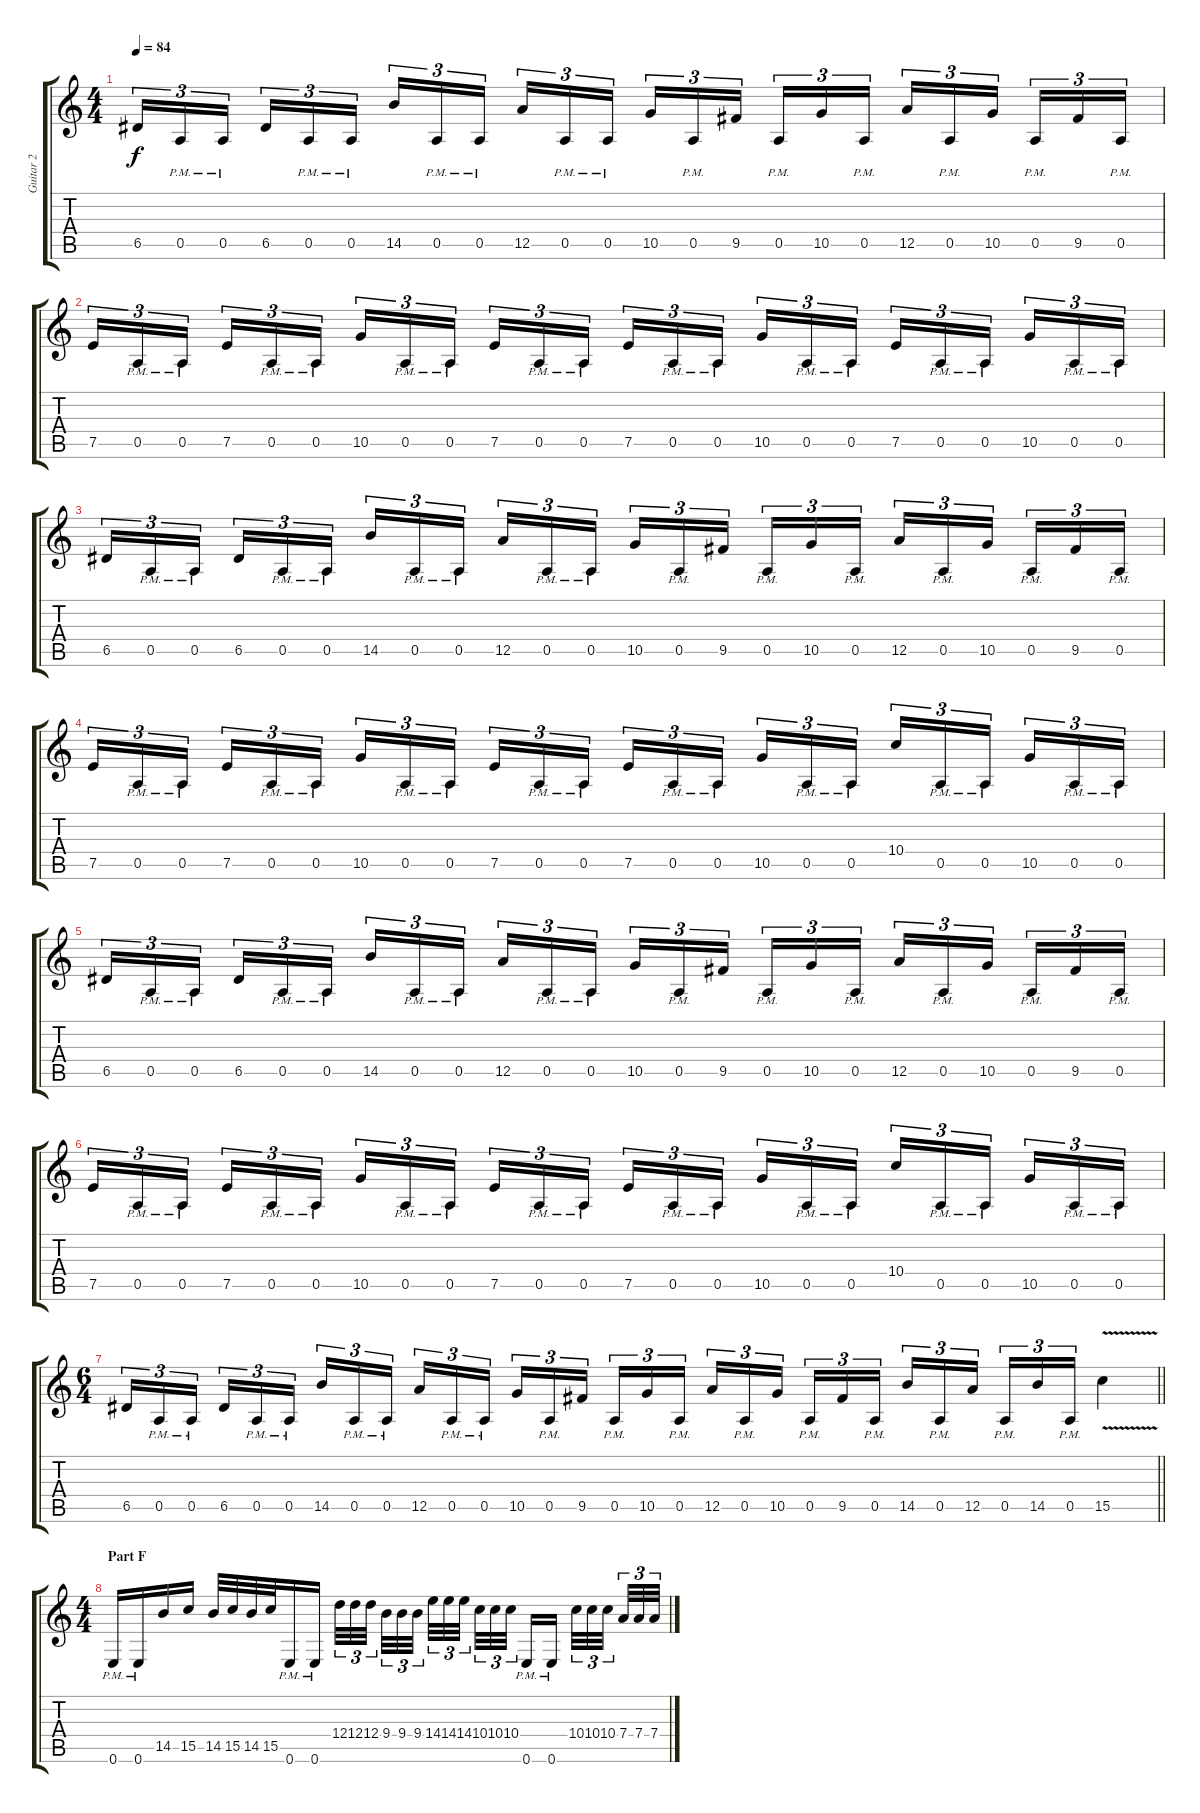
\track ("Guitar 2" "Guitar 2") {instrument distortionguitar}
\staff {score tabs}
\tuning (E4 B3 G3 D3 A2 E2) {hide}
\ts (4 4)
\tempo 84
\clef g2
\ks c
6.5.16{tu (3 2) dy f} 0.5{pm}.16{tu (3 2)} 0.5{pm}.16{tu (3 2) beam splitsecondary} 6.5.16{tu (3 2)} 0.5{pm}.16{tu (3 2)} 0.5{pm}.16{tu (3 2)} 14.5.16{tu (3 2)} 0.5{pm}.16{tu (3 2)} 0.5{pm}.16{tu (3 2) beam splitsecondary} 12.5.16{tu (3 2)} 0.5{pm}.16{tu (3 2)} 0.5{pm}.16{tu (3 2)} 10.5.16{tu (3 2)} 0.5{pm}.16{tu (3 2)} 9.5.16{tu (3 2) beam splitsecondary} 0.5{pm}.16{tu (3 2)} 10.5.16{tu (3 2)} 0.5{pm}.16{tu (3 2)} 12.5.16{tu (3 2)} 0.5{pm}.16{tu (3 2)} 10.5.16{tu (3 2) beam splitsecondary} 0.5{pm}.16{tu (3 2)} 9.5.16{tu (3 2)} 0.5{pm}.16{tu (3 2)} |
7.5.16{tu (3 2)} 0.5{pm}.16{tu (3 2)} 0.5{pm}.16{tu (3 2) beam splitsecondary} 7.5.16{tu (3 2)} 0.5{pm}.16{tu (3 2)} 0.5{pm}.16{tu (3 2)} 10.5.16{tu (3 2)} 0.5{pm}.16{tu (3 2)} 0.5{pm}.16{tu (3 2) beam splitsecondary} 7.5.16{tu (3 2)} 0.5{pm}.16{tu (3 2)} 0.5{pm}.16{tu (3 2)} 7.5.16{tu (3 2)} 0.5{pm}.16{tu (3 2)} 0.5{pm}.16{tu (3 2) beam splitsecondary} 10.5.16{tu (3 2)} 0.5{pm}.16{tu (3 2)} 0.5{pm}.16{tu (3 2)} 7.5.16{tu (3 2)} 0.5{pm}.16{tu (3 2)} 0.5{pm}.16{tu (3 2) beam splitsecondary} 10.5.16{tu (3 2)} 0.5{pm}.16{tu (3 2)} 0.5{pm}.16{tu (3 2)} |
6.5.16{tu (3 2)} 0.5{pm}.16{tu (3 2)} 0.5{pm}.16{tu (3 2) beam splitsecondary} 6.5.16{tu (3 2)} 0.5{pm}.16{tu (3 2)} 0.5{pm}.16{tu (3 2)} 14.5.16{tu (3 2)} 0.5{pm}.16{tu (3 2)} 0.5{pm}.16{tu (3 2) beam splitsecondary} 12.5.16{tu (3 2)} 0.5{pm}.16{tu (3 2)} 0.5{pm}.16{tu (3 2)} 10.5.16{tu (3 2)} 0.5{pm}.16{tu (3 2)} 9.5.16{tu (3 2) beam splitsecondary} 0.5{pm}.16{tu (3 2)} 10.5.16{tu (3 2)} 0.5{pm}.16{tu (3 2)} 12.5.16{tu (3 2)} 0.5{pm}.16{tu (3 2)} 10.5.16{tu (3 2) beam splitsecondary} 0.5{pm}.16{tu (3 2)} 9.5.16{tu (3 2)} 0.5{pm}.16{tu (3 2)} |
7.5.16{tu (3 2)} 0.5{pm}.16{tu (3 2)} 0.5{pm}.16{tu (3 2) beam splitsecondary} 7.5.16{tu (3 2)} 0.5{pm}.16{tu (3 2)} 0.5{pm}.16{tu (3 2)} 10.5.16{tu (3 2)} 0.5{pm}.16{tu (3 2)} 0.5{pm}.16{tu (3 2) beam splitsecondary} 7.5.16{tu (3 2)} 0.5{pm}.16{tu (3 2)} 0.5{pm}.16{tu (3 2)} 7.5.16{tu (3 2)} 0.5{pm}.16{tu (3 2)} 0.5{pm}.16{tu (3 2) beam splitsecondary} 10.5.16{tu (3 2)} 0.5{pm}.16{tu (3 2)} 0.5{pm}.16{tu (3 2)} 10.4.16{tu (3 2)} 0.5{pm}.16{tu (3 2)} 0.5{pm}.16{tu (3 2) beam splitsecondary} 10.5.16{tu (3 2)} 0.5{pm}.16{tu (3 2)} 0.5{pm}.16{tu (3 2)} |
6.5.16{tu (3 2)} 0.5{pm}.16{tu (3 2)} 0.5{pm}.16{tu (3 2) beam splitsecondary} 6.5.16{tu (3 2)} 0.5{pm}.16{tu (3 2)} 0.5{pm}.16{tu (3 2)} 14.5.16{tu (3 2)} 0.5{pm}.16{tu (3 2)} 0.5{pm}.16{tu (3 2) beam splitsecondary} 12.5.16{tu (3 2)} 0.5{pm}.16{tu (3 2)} 0.5{pm}.16{tu (3 2)} 10.5.16{tu (3 2)} 0.5{pm}.16{tu (3 2)} 9.5.16{tu (3 2) beam splitsecondary} 0.5{pm}.16{tu (3 2)} 10.5.16{tu (3 2)} 0.5{pm}.16{tu (3 2)} 12.5.16{tu (3 2)} 0.5{pm}.16{tu (3 2)} 10.5.16{tu (3 2) beam splitsecondary} 0.5{pm}.16{tu (3 2)} 9.5.16{tu (3 2)} 0.5{pm}.16{tu (3 2)} |
7.5.16{tu (3 2)} 0.5{pm}.16{tu (3 2)} 0.5{pm}.16{tu (3 2) beam splitsecondary} 7.5.16{tu (3 2)} 0.5{pm}.16{tu (3 2)} 0.5{pm}.16{tu (3 2)} 10.5.16{tu (3 2)} 0.5{pm}.16{tu (3 2)} 0.5{pm}.16{tu (3 2) beam splitsecondary} 7.5.16{tu (3 2)} 0.5{pm}.16{tu (3 2)} 0.5{pm}.16{tu (3 2)} 7.5.16{tu (3 2)} 0.5{pm}.16{tu (3 2)} 0.5{pm}.16{tu (3 2) beam splitsecondary} 10.5.16{tu (3 2)} 0.5{pm}.16{tu (3 2)} 0.5{pm}.16{tu (3 2)} 10.4.16{tu (3 2)} 0.5{pm}.16{tu (3 2)} 0.5{pm}.16{tu (3 2) beam splitsecondary} 10.5.16{tu (3 2)} 0.5{pm}.16{tu (3 2)} 0.5{pm}.16{tu (3 2)} |
\ts (6 4)
\barLineRight lightlight
6.5.16{tu (3 2)} 0.5{pm}.16{tu (3 2)} 0.5{pm}.16{tu (3 2) beam splitsecondary} 6.5.16{tu (3 2)} 0.5{pm}.16{tu (3 2)} 0.5{pm}.16{tu (3 2) beam splitsecondary} 14.5.16{tu (3 2)} 0.5{pm}.16{tu (3 2)} 0.5{pm}.16{tu (3 2) beam splitsecondary} 12.5.16{tu (3 2)} 0.5{pm}.16{tu (3 2)} 0.5{pm}.16{tu (3 2) beam splitsecondary} 10.5.16{tu (3 2)} 0.5{pm}.16{tu (3 2)} 9.5.16{tu (3 2) beam splitsecondary} 0.5{pm}.16{tu (3 2)} 10.5.16{tu (3 2)} 0.5{pm}.16{tu (3 2)} 12.5.16{tu (3 2)} 0.5{pm}.16{tu (3 2)} 10.5.16{tu (3 2) beam splitsecondary} 0.5{pm}.16{tu (3 2)} 9.5.16{tu (3 2)} 0.5{pm}.16{tu (3 2) beam splitsecondary} 14.5.16{tu (3 2)} 0.5{pm}.16{tu (3 2)} 12.5.16{tu (3 2) beam splitsecondary} 0.5{pm}.16{tu (3 2)} 14.5.16{tu (3 2)} 0.5{pm}.16{tu (3 2)} 15.5{v}.4 |
\ts (4 4)
\section ("" "Part F")
0.6{pm}.16 0.6{pm}.16 14.5.16 15.5.16 14.5.32 15.5.32 14.5.32 15.5.32 0.6{pm}.16 0.6{pm}.16 12.4.32{tu (3 2)} 12.4.32{tu (3 2)} 12.4.32{tu (3 2) beam splitsecondary} 9.4.32{tu (3 2)} 9.4.32{tu (3 2)} 9.4.32{tu (3 2) beam splitsecondary} 14.4.32{tu (3 2)} 14.4.32{tu (3 2)} 14.4.32{tu (3 2) beam splitsecondary} 10.4.32{tu (3 2)} 10.4.32{tu (3 2)} 10.4.32{tu (3 2)} 0.6{pm}.16 0.6{pm}.16{beam splitsecondary} 10.4.32{tu (3 2)} 10.4.32{tu (3 2)} 10.4.32{tu (3 2) beam splitsecondary} 7.4.32{tu (3 2)} 7.4.32{tu (3 2)} 7.4.32{tu (3 2)}
